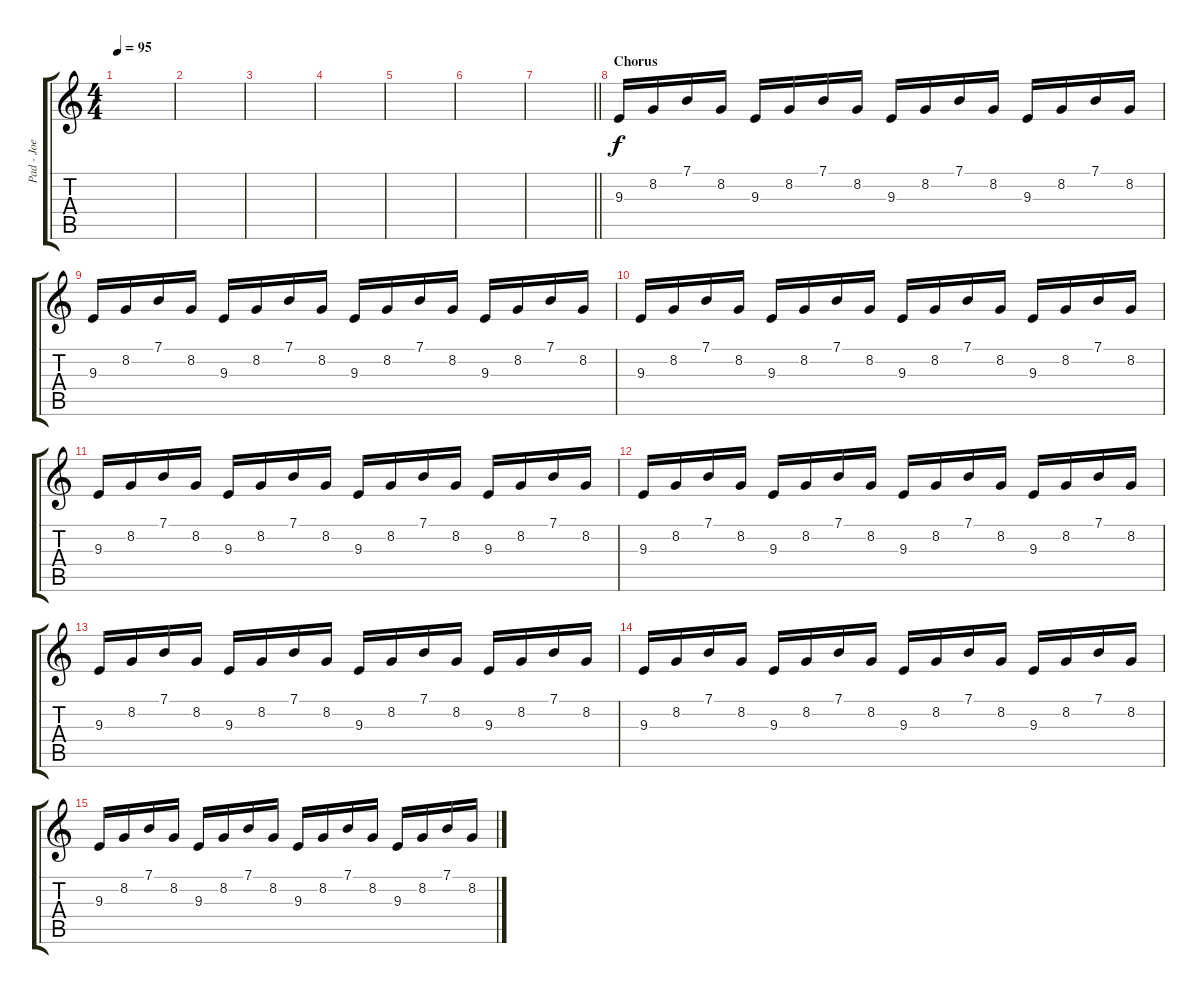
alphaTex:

\track ("Pad - Joe Hahn" "Pad - Joe ") {instrument lead1square}
\staff {score tabs}
\tuning (E4 B3 G3 D3 A2 E2) {hide}
\ts (4 4)
\tempo 95
\clef g2
\ks c
|
|
|
|
|
|
\barLineRight lightlight
|
\section ("" "Chorus")
9.3.16 8.2.16 7.1.16 8.2.16 9.3.16 8.2.16 7.1.16 8.2.16 9.3.16 8.2.16 7.1.16 8.2.16 9.3.16 8.2.16 7.1.16 8.2.16 |
9.3.16 8.2.16 7.1.16 8.2.16 9.3.16 8.2.16 7.1.16 8.2.16 9.3.16 8.2.16 7.1.16 8.2.16 9.3.16 8.2.16 7.1.16 8.2.16 |
9.3.16 8.2.16 7.1.16 8.2.16 9.3.16 8.2.16 7.1.16 8.2.16 9.3.16 8.2.16 7.1.16 8.2.16 9.3.16 8.2.16 7.1.16 8.2.16 |
9.3.16 8.2.16 7.1.16 8.2.16 9.3.16 8.2.16 7.1.16 8.2.16 9.3.16 8.2.16 7.1.16 8.2.16 9.3.16 8.2.16 7.1.16 8.2.16 |
9.3.16 8.2.16 7.1.16 8.2.16 9.3.16 8.2.16 7.1.16 8.2.16 9.3.16 8.2.16 7.1.16 8.2.16 9.3.16 8.2.16 7.1.16 8.2.16 |
9.3.16 8.2.16 7.1.16 8.2.16 9.3.16 8.2.16 7.1.16 8.2.16 9.3.16 8.2.16 7.1.16 8.2.16 9.3.16 8.2.16 7.1.16 8.2.16 |
9.3.16 8.2.16 7.1.16 8.2.16 9.3.16 8.2.16 7.1.16 8.2.16 9.3.16 8.2.16 7.1.16 8.2.16 9.3.16 8.2.16 7.1.16 8.2.16 |
9.3.16 8.2.16 7.1.16 8.2.16 9.3.16 8.2.16 7.1.16 8.2.16 9.3.16 8.2.16 7.1.16 8.2.16 9.3.16 8.2.16 7.1.16 8.2.16
